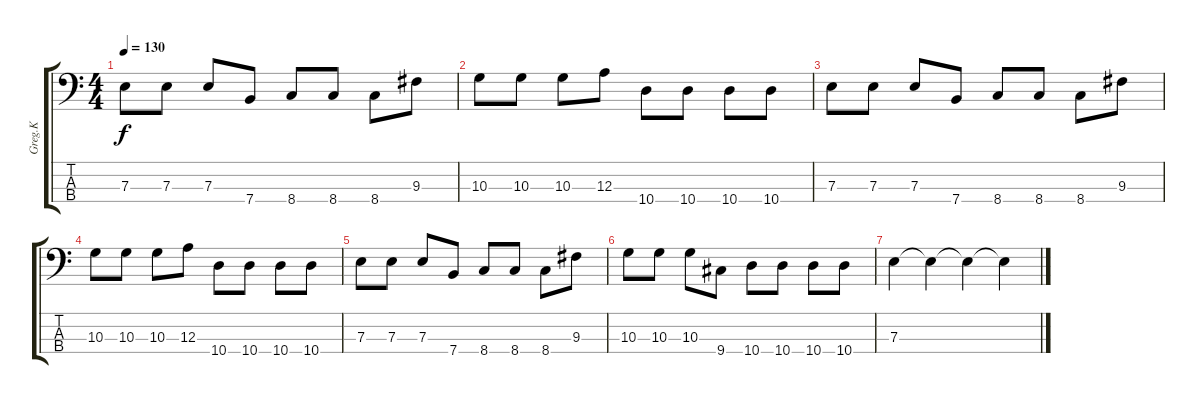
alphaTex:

\track ("Greg.K" "Greg.K") {instrument electricbassfinger}
\staff {score tabs}
\tuning (G2 D2 A1 E1) {hide}
\ts (4 4)
\tempo 130
\clef f4
\ks c
7.3.8{dy f} 7.3.8 7.3.8 7.4.8 8.4.8 8.4.8 8.4.8 9.3.8 |
10.3.8 10.3.8 10.3.8 12.3.8 10.4.8 10.4.8 10.4.8 10.4.8 |
7.3.8 7.3.8 7.3.8 7.4.8 8.4.8 8.4.8 8.4.8 9.3.8 |
10.3.8 10.3.8 10.3.8 12.3.8 10.4.8 10.4.8 10.4.8 10.4.8 |
7.3.8 7.3.8 7.3.8 7.4.8 8.4.8 8.4.8 8.4.8 9.3.8 |
10.3.8 10.3.8 10.3.8 9.4.8 10.4.8 10.4.8 10.4.8 10.4.8 |
7.3.4 7.3{t}.4 7.3{t}.4 7.3{t}.4
